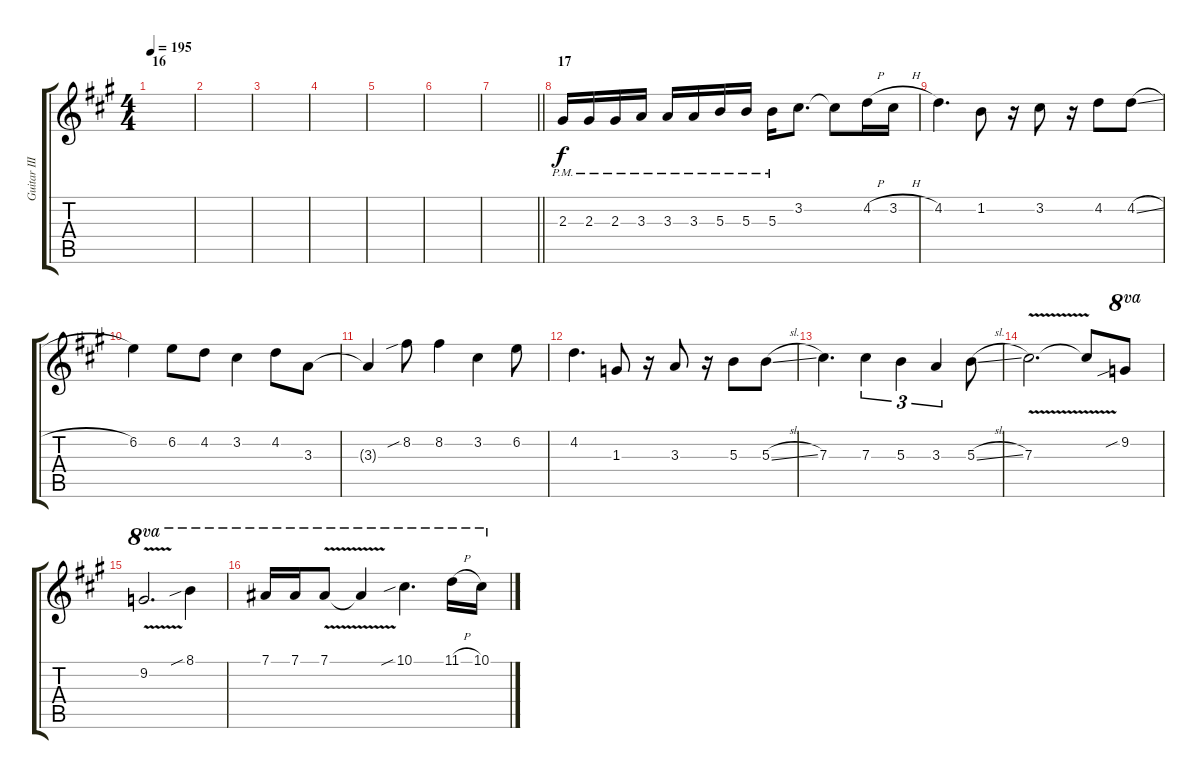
\track ("Guitar III" "Guitar III") {instrument overdrivenguitar}
\staff {score tabs}
\tuning (Eb4 Bb3 Gb3 Db3 Ab2 Db2) {hide}
\ts (4 4)
\section ("" "16")
\tempo 195
\clef g2
\ks f#minor
|
|
|
|
|
|
\barLineRight lightlight
|
\section ("" "17")
2.3{pm}.16{volume 10 balance 8} 2.3{pm}.16 2.3{pm}.16 3.3{pm}.16 3.3{pm}.16 3.3{pm}.16 5.3{pm}.16 5.3{pm}.16 5.3{pm}.16 3.2.8{d} 3.2{t}.8 4.2{h}.16 3.2{h}.16 |
4.2.4{d} 1.2.8 r.16 3.2.8 r.16 4.2.8 4.2{sl}.8 |
6.2.4 6.2.8 4.2.8 3.2.4 4.2.8 3.3.8 |
3.3{t}.4 8.2{sib}.8 8.2.4 3.2.4 6.2.8 |
4.2.4{d} 1.3.8 r.16 3.3.8 r.16 5.3.8 5.3{sl}.8 |
7.3.4{d} 7.3.4{tu (3 2)} 5.3.4{tu (3 2)} 3.3.4{tu (3 2)} 5.3{sl}.8 |
7.3{v}.2{d} 7.3{t}.8 9.2{sib}.8{ot 8va} |
9.2{v}.2{d ot 8va} 8.1{sib}.4{ot 8va} |
7.1.16{ot 8va} 7.1.16{ot 8va} 7.1{v}.8{ot 8va} 7.1{t}.4{ot 8va} 10.1{sib}.4{d ot 8va} 11.1{h}.16{ot 8va} 10.1{h}.16{ot 8va}
